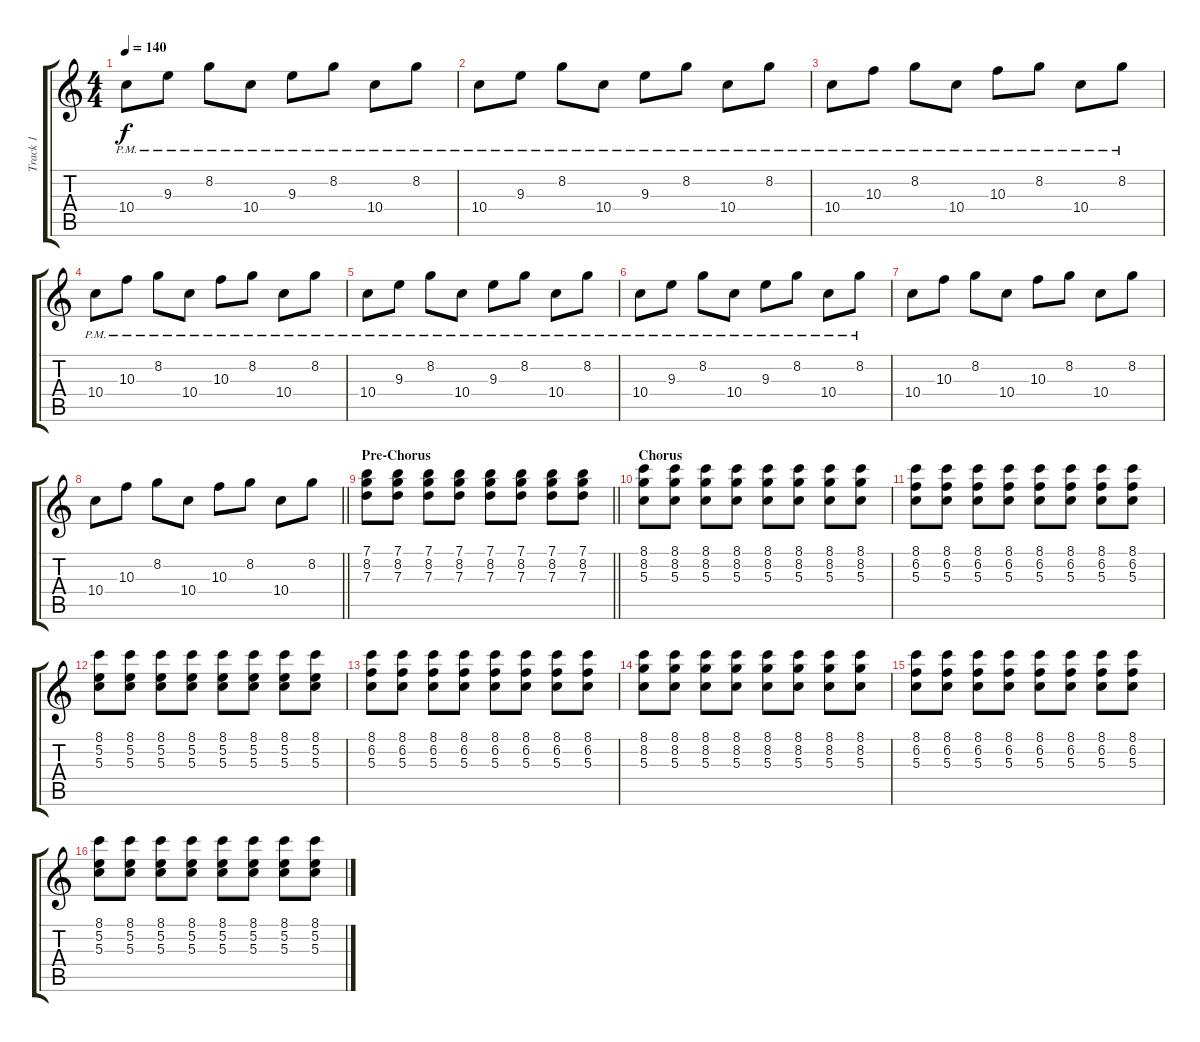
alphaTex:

\track ("Track 1" "Track 1") {instrument distortionguitar}
\staff {score tabs}
\tuning (E4 B3 G3 D3 A2 E2) {hide}
\ts (4 4)
\tempo 140
\clef g2
\ks c
10.4{pm}.8{dy f} 9.3{pm}.8 8.2{pm}.8 10.4{pm}.8 9.3{pm}.8 8.2{pm}.8 10.4{pm}.8 8.2{pm}.8 |
10.4{pm}.8 9.3{pm}.8 8.2{pm}.8 10.4{pm}.8 9.3{pm}.8 8.2{pm}.8 10.4{pm}.8 8.2{pm}.8 |
10.4{pm}.8 10.3{pm}.8 8.2{pm}.8 10.4{pm}.8 10.3{pm}.8 8.2{pm}.8 10.4{pm}.8 8.2{pm}.8 |
10.4{pm}.8 10.3{pm}.8 8.2{pm}.8 10.4{pm}.8 10.3{pm}.8 8.2{pm}.8 10.4{pm}.8 8.2{pm}.8 |
10.4{pm}.8 9.3{pm}.8 8.2{pm}.8 10.4{pm}.8 9.3{pm}.8 8.2{pm}.8 10.4{pm}.8 8.2{pm}.8 |
10.4{pm}.8 9.3{pm}.8 8.2{pm}.8 10.4{pm}.8 9.3{pm}.8 8.2{pm}.8 10.4{pm}.8 8.2{pm}.8 |
10.4.8 10.3.8 8.2.8 10.4.8 10.3.8 8.2.8 10.4.8 8.2.8 |
\barLineRight lightlight
10.4.8 10.3.8 8.2.8 10.4.8 10.3.8 8.2.8 10.4.8 8.2.8 |
\section ("" "Pre-Chorus")
\barLineRight lightlight
(7.1 8.2 7.3).8 (7.1 8.2 7.3).8 (7.1 8.2 7.3).8 (7.1 8.2 7.3).8 (7.1 8.2 7.3).8 (7.1 8.2 7.3).8 (7.1 8.2 7.3).8 (7.1 8.2 7.3).8 |
\section ("" "Chorus")
(8.1 8.2 5.3).8 (8.1 8.2 5.3).8 (8.1 8.2 5.3).8 (8.1 8.2 5.3).8 (8.1 8.2 5.3).8 (8.1 8.2 5.3).8 (8.1 8.2 5.3).8 (8.1 8.2 5.3).8 |
(8.1 6.2 5.3).8 (8.1 6.2 5.3).8 (8.1 6.2 5.3).8 (8.1 6.2 5.3).8 (8.1 6.2 5.3).8 (8.1 6.2 5.3).8 (8.1 6.2 5.3).8 (8.1 6.2 5.3).8 |
(8.1 5.2 5.3).8 (8.1 5.2 5.3).8 (8.1 5.2 5.3).8 (8.1 5.2 5.3).8 (8.1 5.2 5.3).8 (8.1 5.2 5.3).8 (8.1 5.2 5.3).8 (8.1 5.2 5.3).8 |
(8.1 6.2 5.3).8 (8.1 6.2 5.3).8 (8.1 6.2 5.3).8 (8.1 6.2 5.3).8 (8.1 6.2 5.3).8 (8.1 6.2 5.3).8 (8.1 6.2 5.3).8 (8.1 6.2 5.3).8 |
(8.1 8.2 5.3).8 (8.1 8.2 5.3).8 (8.1 8.2 5.3).8 (8.1 8.2 5.3).8 (8.1 8.2 5.3).8 (8.1 8.2 5.3).8 (8.1 8.2 5.3).8 (8.1 8.2 5.3).8 |
(8.1 6.2 5.3).8 (8.1 6.2 5.3).8 (8.1 6.2 5.3).8 (8.1 6.2 5.3).8 (8.1 6.2 5.3).8 (8.1 6.2 5.3).8 (8.1 6.2 5.3).8 (8.1 6.2 5.3).8 |
(8.1 5.2 5.3).8 (8.1 5.2 5.3).8 (8.1 5.2 5.3).8 (8.1 5.2 5.3).8 (8.1 5.2 5.3).8 (8.1 5.2 5.3).8 (8.1 5.2 5.3).8 (8.1 5.2 5.3).8
